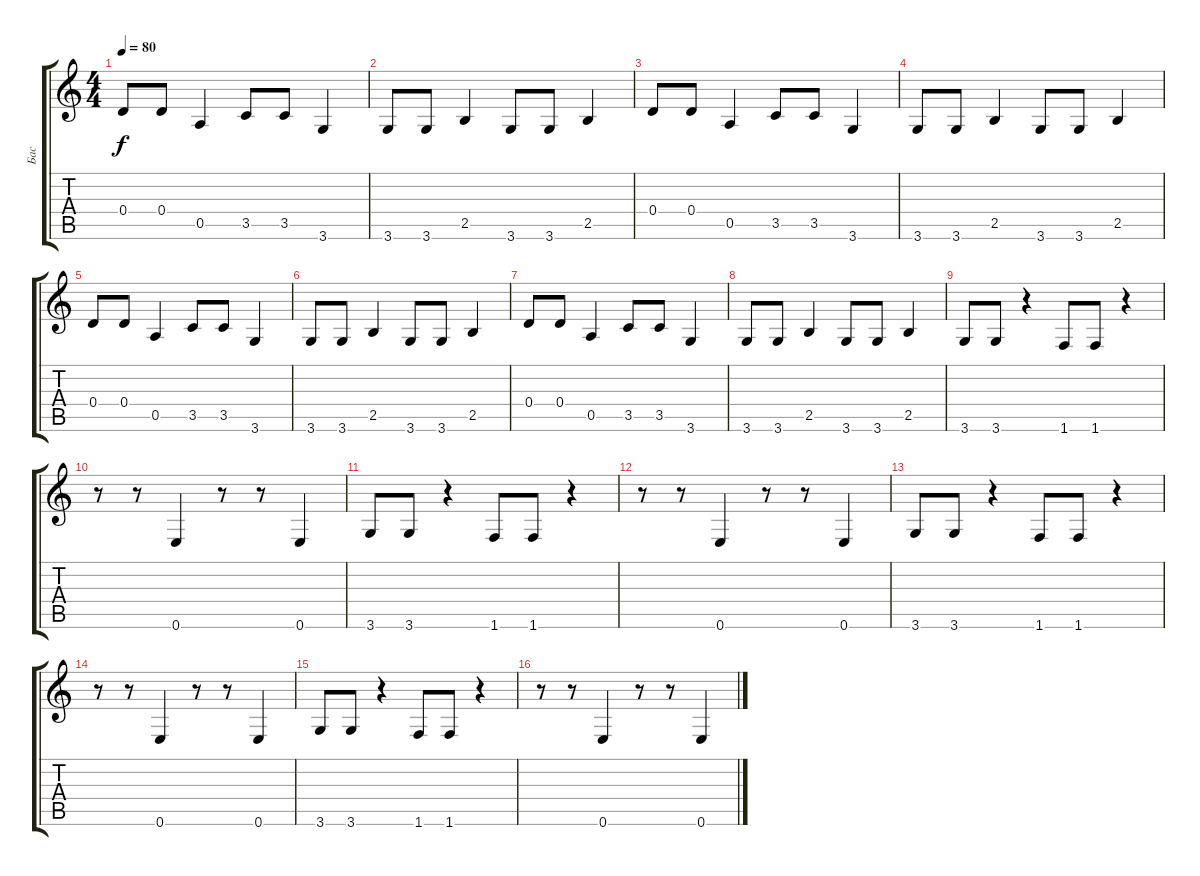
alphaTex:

\track ("Бас" "Бас") {instrument electricbassfinger}
\staff {score tabs}
\tuning (E4 B3 G3 D3 A2 E2) {hide}
\ts (4 4)
\tempo 80
\clef g2
\ks c
0.4.8{dy f} 0.4.8 0.5.4 3.5.8 3.5.8 3.6.4 |
3.6.8 3.6.8 2.5.4 3.6.8 3.6.8 2.5.4 |
0.4.8 0.4.8 0.5.4 3.5.8 3.5.8 3.6.4 |
3.6.8 3.6.8 2.5.4 3.6.8 3.6.8 2.5.4 |
0.4.8 0.4.8 0.5.4 3.5.8 3.5.8 3.6.4 |
3.6.8 3.6.8 2.5.4 3.6.8 3.6.8 2.5.4 |
0.4.8 0.4.8 0.5.4 3.5.8 3.5.8 3.6.4 |
3.6.8 3.6.8 2.5.4 3.6.8 3.6.8 2.5.4 |
3.6.8 3.6.8 r.4 1.6.8 1.6.8 r.4 |
r.8 r.8 0.6.4 r.8 r.8 0.6.4 |
3.6.8 3.6.8 r.4 1.6.8 1.6.8 r.4 |
r.8 r.8 0.6.4 r.8 r.8 0.6.4 |
3.6.8 3.6.8 r.4 1.6.8 1.6.8 r.4 |
r.8 r.8 0.6.4 r.8 r.8 0.6.4 |
3.6.8 3.6.8 r.4 1.6.8 1.6.8 r.4 |
r.8 r.8 0.6.4 r.8 r.8 0.6.4
